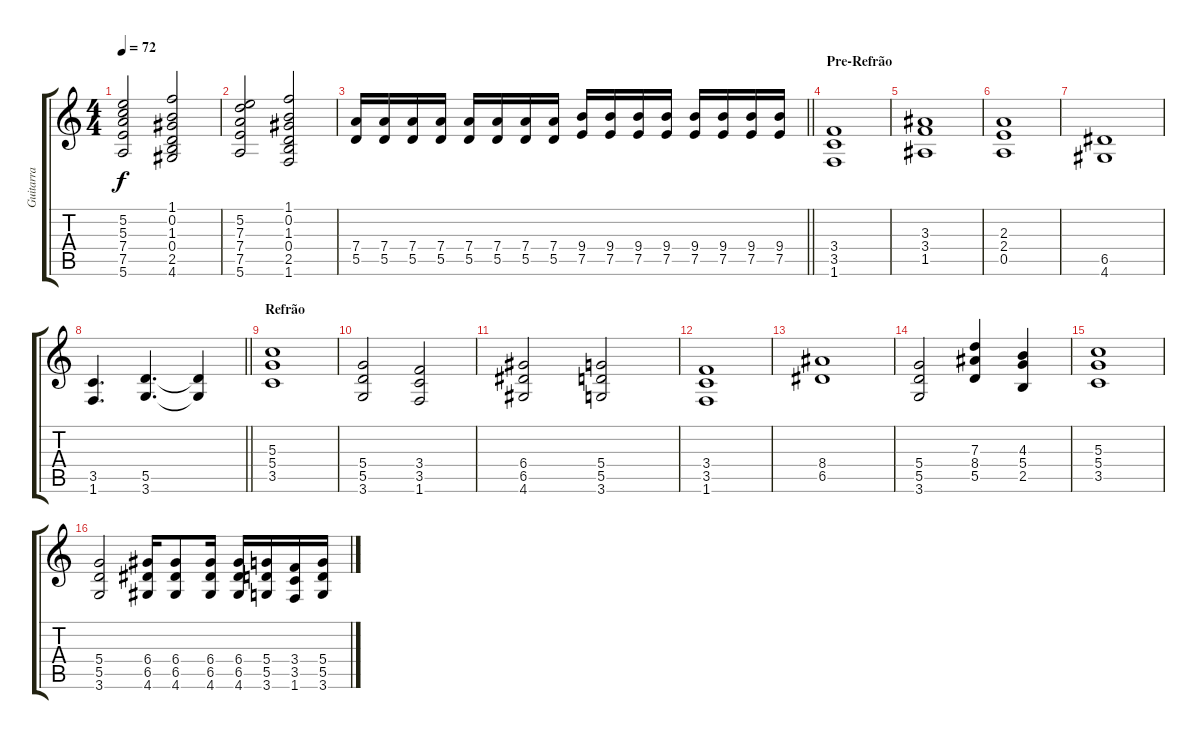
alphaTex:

\track ("Guitarra" "Guitarra") {instrument overdrivenguitar}
\staff {score tabs}
\tuning (E4 B3 G3 D3 A2 E2) {hide}
\ts (4 4)
\tempo 72
\clef g2
\ks c
(5.2 5.3 7.4 7.5 5.6).2{dy f} (1.1 0.2 1.3 0.4 2.5 4.6).2 |
(5.2 7.3 7.4 7.5 5.6).2 (1.1 0.2 1.3 0.4 2.5 1.6).2 |
\barLineRight lightlight
(7.4 5.5).16 (7.4 5.5).16 (7.4 5.5).16 (7.4 5.5).16 (7.4 5.5).16 (7.4 5.5).16 (7.4 5.5).16 (7.4 5.5).16 (9.4 7.5).16 (9.4 7.5).16 (9.4 7.5).16 (9.4 7.5).16 (9.4 7.5).16 (9.4 7.5).16 (9.4 7.5).16 (9.4 7.5).16 |
\section ("" "Pre-Refrão")
(3.4 3.5 1.6).1 |
(3.3 3.4 1.5).1 |
(2.3 2.4 0.5).1 |
(6.5 4.6).1 |
\barLineRight lightlight
(3.5 1.6).4{d} (5.5 3.6).4{d} (5.5{t} 3.6{t}).4 |
\section ("" "Refrão")
(5.3 5.4 3.5).1 |
(5.4 5.5 3.6).2 (3.4 3.5 1.6).2 |
(6.4 6.5 4.6).2 (5.4 5.5 3.6).2 |
(3.4 3.5 1.6).1 |
(8.4 6.5).1 |
(5.4 5.5 3.6).2 (7.3 8.4 5.5).4 (4.3 5.4 2.5).4 |
(5.3 5.4 3.5).1 |
(5.4 5.5 3.6).2 (6.4 6.5 4.6).16 (6.4 6.5 4.6).8 (6.4 6.5 4.6).16 (6.4 6.5 4.6).16 (5.4 5.5 3.6).16 (3.4 3.5 1.6).16 (5.4 5.5 3.6).16
